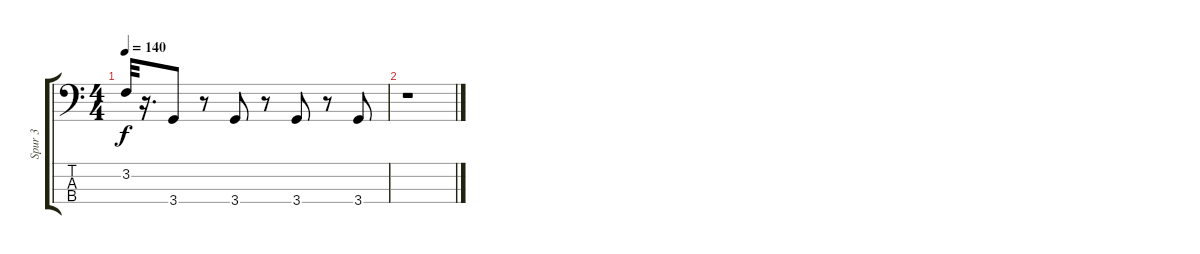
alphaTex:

\track ("Spur 3" "Spur 3") {instrument electricbassfinger}
\staff {score tabs}
\tuning (G2 D2 A1 E1) {hide}
\ts (4 4)
\tempo 140
\clef f4
\ks c
3.2{t}.32{dy f} r.16{d} 3.4.8 r.8 3.4.8 r.8 3.4.8 r.8 3.4.8 |
r.1
